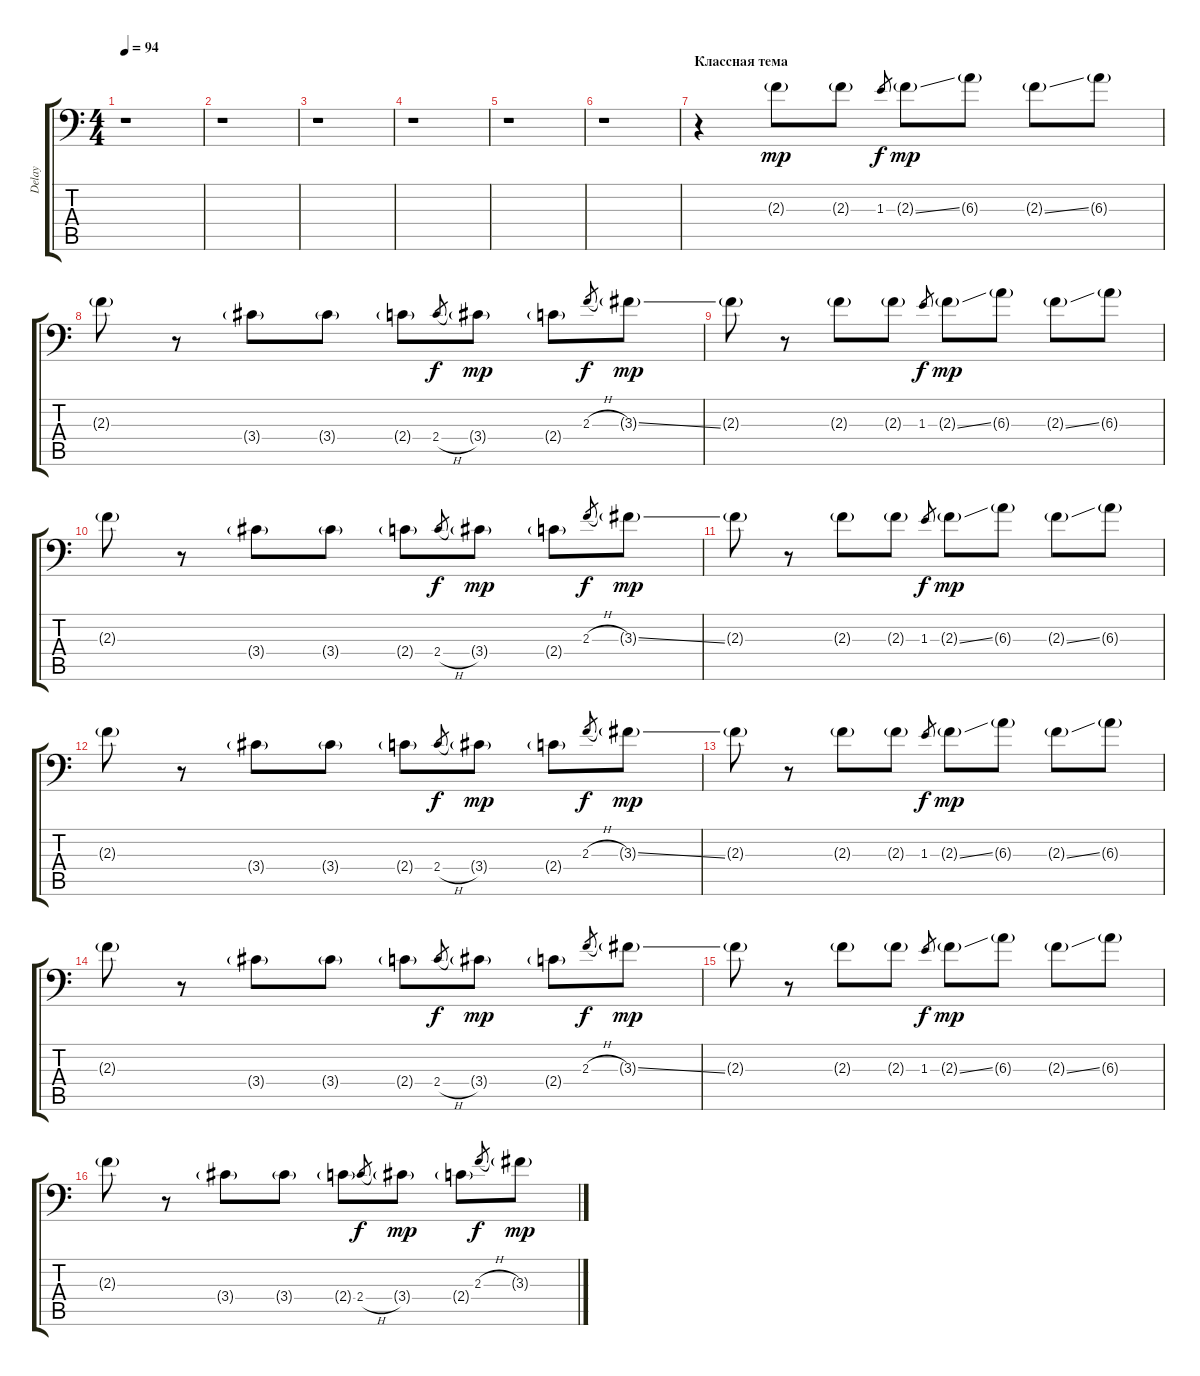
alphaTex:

\track ("Delay" "Delay") {instrument electricguitarclean}
\staff {score tabs}
\tuning (C4 G3 Eb3 Bb2 F2 Bb1) {hide}
\ts (4 4)
\tempo 94
\clef f4
\ks c
r.1{dy f} |
r.1 |
r.1 |
r.1 |
r.1 |
r.1 |
\section ("" "Классная тема")
r.4 2.3{g}.8{dy mp} 2.3{g}.8 1.3.8{gr dy f} 2.3{ss g}.8{dy mp} 6.3{g}.8 2.3{ss g}.8 6.3{g}.8 |
2.3{g}.8 r.8 3.4{g}.8 3.4{g}.8 2.4{g}.8 2.4{h}.8{gr dy f} 3.4{g}.8{dy mp} 2.4{g}.8 2.3{h}.8{gr dy f} 3.3{ss g}.8{dy mp} |
2.3{g}.8 r.8 2.3{g}.8 2.3{g}.8 1.3.8{gr dy f} 2.3{ss g}.8{dy mp} 6.3{g}.8 2.3{ss g}.8 6.3{g}.8 |
2.3{g}.8 r.8 3.4{g}.8 3.4{g}.8 2.4{g}.8 2.4{h}.8{gr dy f} 3.4{g}.8{dy mp} 2.4{g}.8 2.3{h}.8{gr dy f} 3.3{ss g}.8{dy mp} |
2.3{g}.8 r.8 2.3{g}.8 2.3{g}.8 1.3.8{gr dy f} 2.3{ss g}.8{dy mp} 6.3{g}.8 2.3{ss g}.8 6.3{g}.8 |
2.3{g}.8 r.8 3.4{g}.8 3.4{g}.8 2.4{g}.8 2.4{h}.8{gr dy f} 3.4{g}.8{dy mp} 2.4{g}.8 2.3{h}.8{gr dy f} 3.3{ss g}.8{dy mp} |
2.3{g}.8 r.8 2.3{g}.8 2.3{g}.8 1.3.8{gr dy f} 2.3{ss g}.8{dy mp} 6.3{g}.8 2.3{ss g}.8 6.3{g}.8 |
2.3{g}.8 r.8 3.4{g}.8 3.4{g}.8 2.4{g}.8 2.4{h}.8{gr dy f} 3.4{g}.8{dy mp} 2.4{g}.8 2.3{h}.8{gr dy f} 3.3{ss g}.8{dy mp} |
2.3{g}.8 r.8 2.3{g}.8 2.3{g}.8 1.3.8{gr dy f} 2.3{ss g}.8{dy mp} 6.3{g}.8 2.3{ss g}.8 6.3{g}.8 |
2.3{g}.8 r.8 3.4{g}.8 3.4{g}.8 2.4{g}.8 2.4{h}.8{gr dy f} 3.4{g}.8{dy mp} 2.4{g}.8 2.3{h}.8{gr dy f} 3.3{ss g}.8{dy mp}
